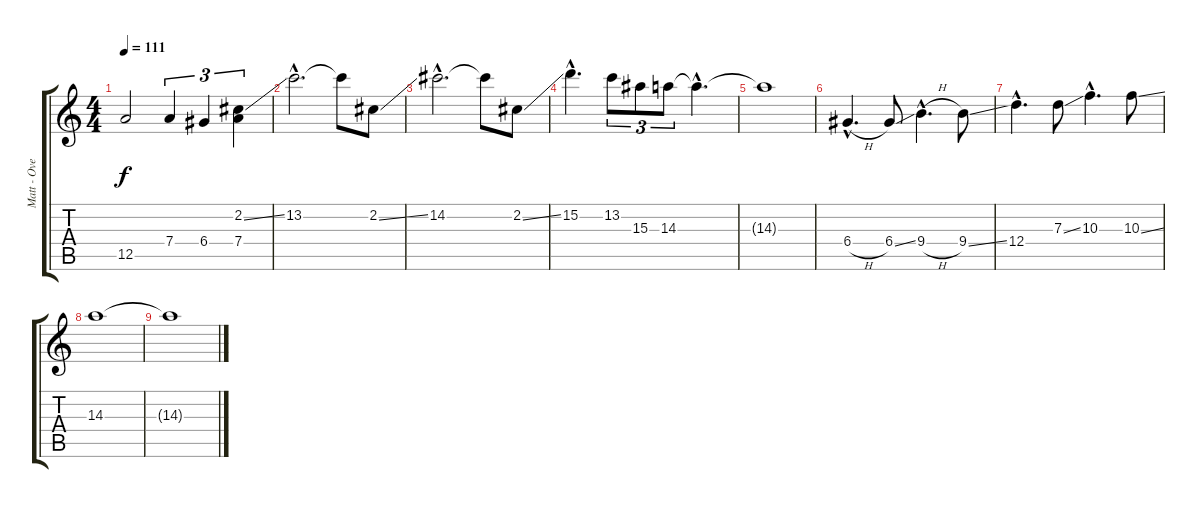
\track ("Matt - Overdriven Guitar" "Matt - Ove") {instrument distortionguitar}
\staff {score tabs}
\tuning (E4 B3 G3 D3 A2 E2) {hide}
\ts (4 4)
\tempo 111
\clef g2
\ks c
12.5{t}.2{dy f} 7.4.4{tu (3 2)} 6.4.4{tu (3 2)} (2.2{ss} 7.4).4{tu (3 2)} |
13.2{hac}.2{d} 13.2{t}.8 2.2{ss}.8 |
14.2{hac}.2{d} 14.2{t}.8 2.2{ss}.8 |
15.2{hac}.4{d} 13.2.8{tu (3 2)} 15.3.8{tu (3 2)} 14.3.8{tu (3 2)} 14.3{hac t}.4{d} |
14.3{t}.1 |
6.4{h hac}.4{d} 6.4{ss}.8 9.4{h hac}.4{d} 9.4{ss}.8 |
12.4{hac}.4{d} 7.3{ss}.8 10.3{hac}.4{d} 10.3{ss}.8 |
14.3.1 |
14.3{t}.1
